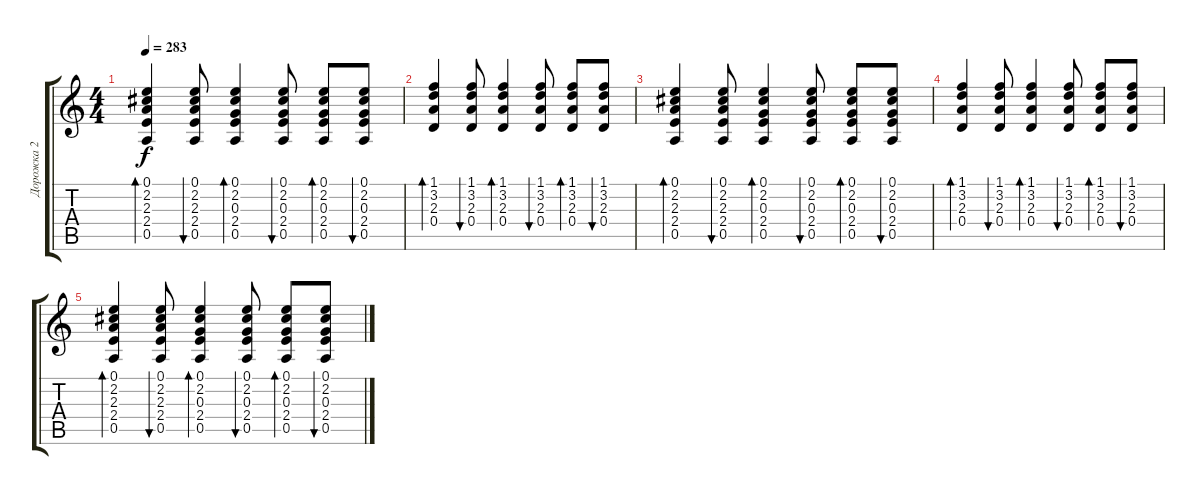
\track ("Дорожка 2" "Дорожка 2") {instrument acousticguitarsteel}
\staff {score tabs}
\tuning (E4 B3 G3 D3 A2 E2) {hide}
\ts (4 4)
\tempo 283
\clef g2
\ks c
(0.1 2.2 2.3 2.4 0.5).4{bd 60 dy f} (0.1 2.2 2.3 2.4 0.5).8{bu 60} (0.1 2.2 0.3 2.4 0.5).4{bd 60} (0.1 2.2 0.3 2.4 0.5).8{bu 60} (0.1 2.2 0.3 2.4 0.5).8{bd 60} (0.1 2.2 0.3 2.4 0.5).8{bu 60} |
(1.1 3.2 2.3 0.4).4{bd 60} (1.1 3.2 2.3 0.4).8{bu 60} (1.1 3.2 2.3 0.4).4{bd 60} (1.1 3.2 2.3 0.4).8{bu 60} (1.1 3.2 2.3 0.4).8{bd 60} (1.1 3.2 2.3 0.4).8{bu 60} |
(0.1 2.2 2.3 2.4 0.5).4{bd 60} (0.1 2.2 2.3 2.4 0.5).8{bu 60} (0.1 2.2 0.3 2.4 0.5).4{bd 60} (0.1 2.2 0.3 2.4 0.5).8{bu 60} (0.1 2.2 0.3 2.4 0.5).8{bd 60} (0.1 2.2 0.3 2.4 0.5).8{bu 60} |
(1.1 3.2 2.3 0.4).4{bd 60} (1.1 3.2 2.3 0.4).8{bu 60} (1.1 3.2 2.3 0.4).4{bd 60} (1.1 3.2 2.3 0.4).8{bu 60} (1.1 3.2 2.3 0.4).8{bd 60} (1.1 3.2 2.3 0.4).8{bu 60} |
(0.1 2.2 2.3 2.4 0.5).4{bd 60} (0.1 2.2 2.3 2.4 0.5).8{bu 60} (0.1 2.2 0.3 2.4 0.5).4{bd 60} (0.1 2.2 0.3 2.4 0.5).8{bu 60} (0.1 2.2 0.3 2.4 0.5).8{bd 60} (0.1 2.2 0.3 2.4 0.5).8{bu 60}
